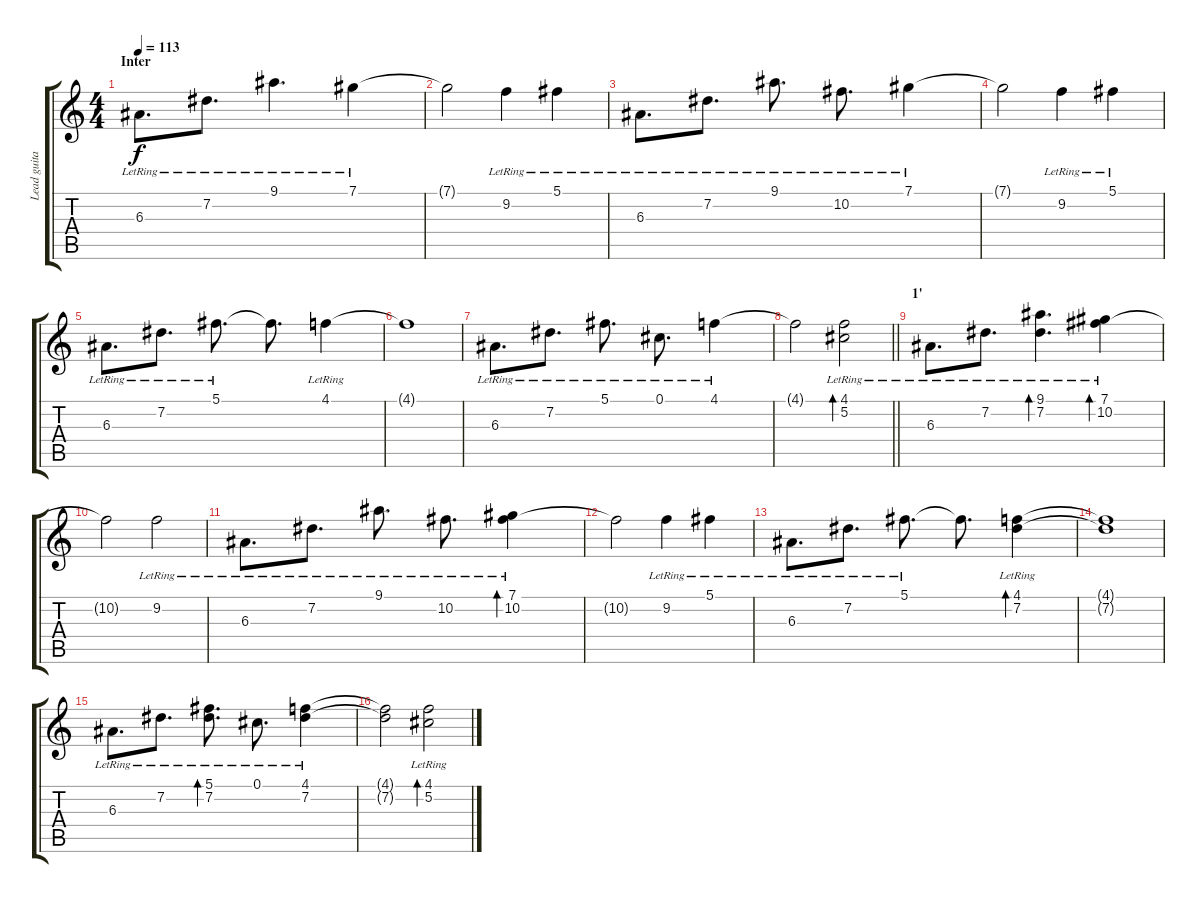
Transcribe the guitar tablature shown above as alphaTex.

\track ("Lead guitar" "Lead guita") {instrument acousticguitarsteel}
\staff {score tabs}
\tuning (Db4 Ab3 E3 B2 Gb2 B1) {hide}
\ts (4 4)
\section ("" "Inter")
\tempo 113
\clef g2
\ks c
6.3{lr}.8{d dy f} 7.2{lr}.8{d} 9.1{lr}.4{d} 7.1{lr}.4 |
7.1{t}.2 9.2{lr}.4 5.1{lr}.4 |
6.3{lr}.8{d} 7.2{lr}.8{d} 9.1{lr}.8{d} 10.2{lr}.8{d} 7.1{lr}.4 |
7.1{t}.2 9.2{lr}.4 5.1{lr}.4 |
6.3{lr}.8{d} 7.2{lr}.8{d} 5.1{lr}.8{d} 5.1{t}.8{d} 4.1{lr}.4 |
4.1{t}.1 |
6.3{lr}.8{d} 7.2{lr}.8{d} 5.1{lr}.8{d} 0.1{lr}.8{d} 4.1{lr}.4 |
\barLineRight lightlight
4.1{t}.2 (4.1{lr} 5.2{lr}).2{bd 240} |
\section ("" "1'")
6.3{lr}.8{d volume 11 instrument acousticguitarsteel} 7.2{lr}.8{d} (9.1{lr} 7.2).4{d bd 240} (7.1{lr} 10.2{lr}).4{bd 240} |
10.2{t}.2 9.2{lr}.2 |
6.3{lr}.8{d} 7.2{lr}.8{d} 9.1{lr}.8{d} 10.2{lr}.8{d} (7.1{lr} 10.2{lr}).4{bd 240} |
10.2{t}.2 9.2{lr}.4 5.1{lr}.4 |
6.3{lr}.8{d} 7.2{lr}.8{d} 5.1{lr}.8{d} 5.1{t}.8{d} (4.1{lr} 7.2{lr}).4{bd 240} |
(4.1{t} 7.2{t}).1 |
6.3{lr}.8{d} 7.2{lr}.8{d} (5.1{lr} 7.2{lr}).8{d bd 240} 0.1{lr}.8{d} (4.1{lr} 7.2{lr}).4 |
(4.1{t} 7.2{t}).2 (4.1{lr} 5.2{lr}).2{bd 240}
